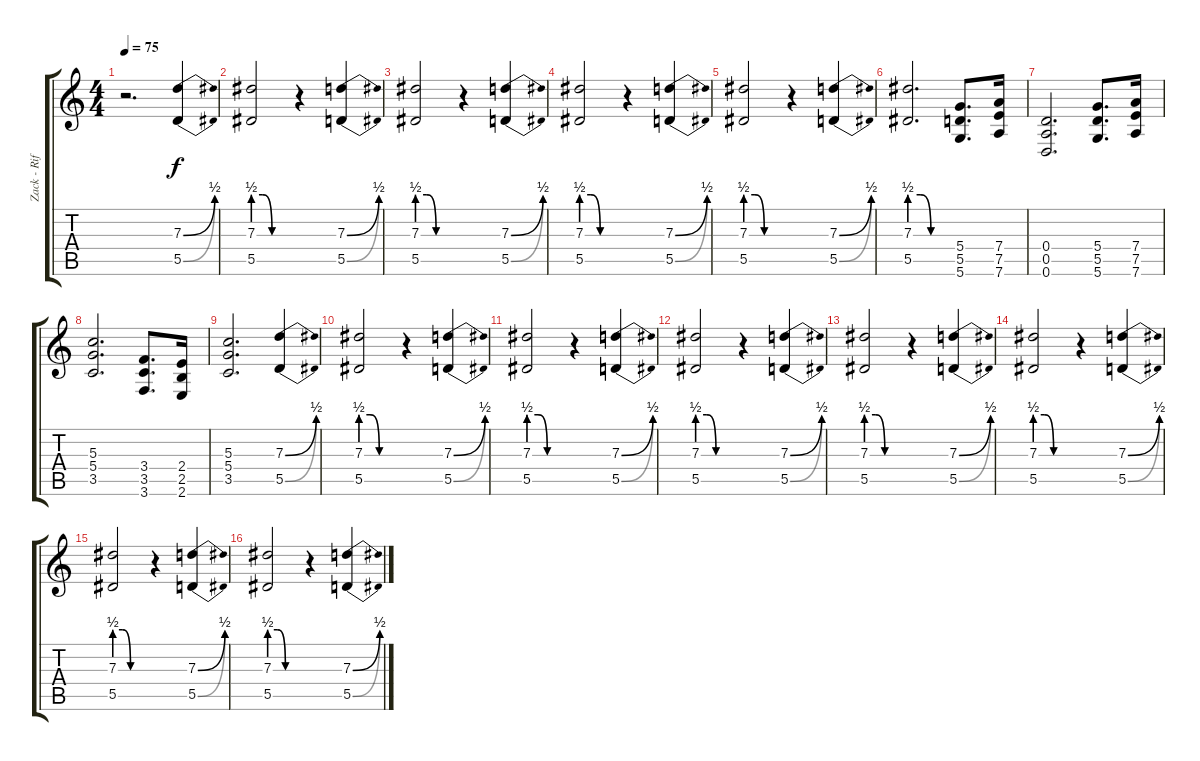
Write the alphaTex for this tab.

\track ("Zack - Riff" "Zack - Rif") {instrument distortionguitar}
\staff {score tabs}
\tuning (E4 B3 G3 D3 A2 D2) {hide}
\ts (4 4)
\section ("" "")
\tempo 75
\clef g2
\ks c
r.2{d dy f instrument distortionguitar} (7.3{be (bend 0 0 60 2)} 5.5{be (bend 0 0 60 2)}).4 |
(7.3{be (custom 0 2 15 2 30 0 60 0)} 5.5{be (custom 0 2 15 2 30 0 60 0)}).2 r.4 (7.3{be (bend 0 0 60 2)} 5.5{be (bend 0 0 60 2)}).4 |
(7.3{be (custom 0 2 15 2 30 0 60 0)} 5.5{be (custom 0 2 15 2 30 0 60 0)}).2 r.4 (7.3{be (bend 0 0 60 2)} 5.5{be (bend 0 0 60 2)}).4 |
(7.3{be (custom 0 2 15 2 30 0 60 0)} 5.5{be (custom 0 2 15 2 30 0 60 0)}).2 r.4 (7.3{be (bend 0 0 60 2)} 5.5{be (bend 0 0 60 2)}).4 |
(7.3{be (custom 0 2 15 2 30 0 60 0)} 5.5{be (custom 0 2 15 2 30 0 60 0)}).2 r.4 (7.3{be (bend 0 0 60 2)} 5.5{be (bend 0 0 60 2)}).4 |
\section ("" "")
(7.3{be (custom 0 2 15 2 30 0 60 0)} 5.5{be (custom 0 2 15 2 30 0 60 0)}).2{d} (5.4 5.5 5.6).8{d} (7.4 7.5 7.6).16 |
(0.4 0.5 0.6).2{d} (5.4 5.5 5.6).8{d} (7.4 7.5 7.6).16 |
(5.3 5.4 3.5).2{d} (3.4 3.5 3.6).8{d} (2.4 2.5 2.6).16 |
(5.3 5.4 3.5).2{d} (7.3{be (bend 0 0 60 2)} 5.5{be (bend 0 0 60 2)}).4 |
\section ("" "")
(7.3{be (custom 0 2 15 2 30 0 60 0)} 5.5{be (custom 0 2 15 2 30 0 60 0)}).2 r.4 (7.3{be (bend 0 0 60 2)} 5.5{be (bend 0 0 60 2)}).4 |
(7.3{be (custom 0 2 15 2 30 0 60 0)} 5.5{be (custom 0 2 15 2 30 0 60 0)}).2 r.4 (7.3{be (bend 0 0 60 2)} 5.5{be (bend 0 0 60 2)}).4 |
(7.3{be (custom 0 2 15 2 30 0 60 0)} 5.5{be (custom 0 2 15 2 30 0 60 0)}).2 r.4 (7.3{be (bend 0 0 60 2)} 5.5{be (bend 0 0 60 2)}).4 |
(7.3{be (custom 0 2 15 2 30 0 60 0)} 5.5{be (custom 0 2 15 2 30 0 60 0)}).2 r.4 (7.3{be (bend 0 0 60 2)} 5.5{be (bend 0 0 60 2)}).4 |
(7.3{be (custom 0 2 15 2 30 0 60 0)} 5.5{be (custom 0 2 15 2 30 0 60 0)}).2 r.4 (7.3{be (bend 0 0 60 2)} 5.5{be (bend 0 0 60 2)}).4 |
(7.3{be (custom 0 2 15 2 30 0 60 0)} 5.5{be (custom 0 2 15 2 30 0 60 0)}).2 r.4 (7.3{be (bend 0 0 60 2)} 5.5{be (bend 0 0 60 2)}).4 |
(7.3{be (custom 0 2 15 2 30 0 60 0)} 5.5{be (custom 0 2 15 2 30 0 60 0)}).2 r.4 (7.3{be (bend 0 0 60 2)} 5.5{be (bend 0 0 60 2)}).4
